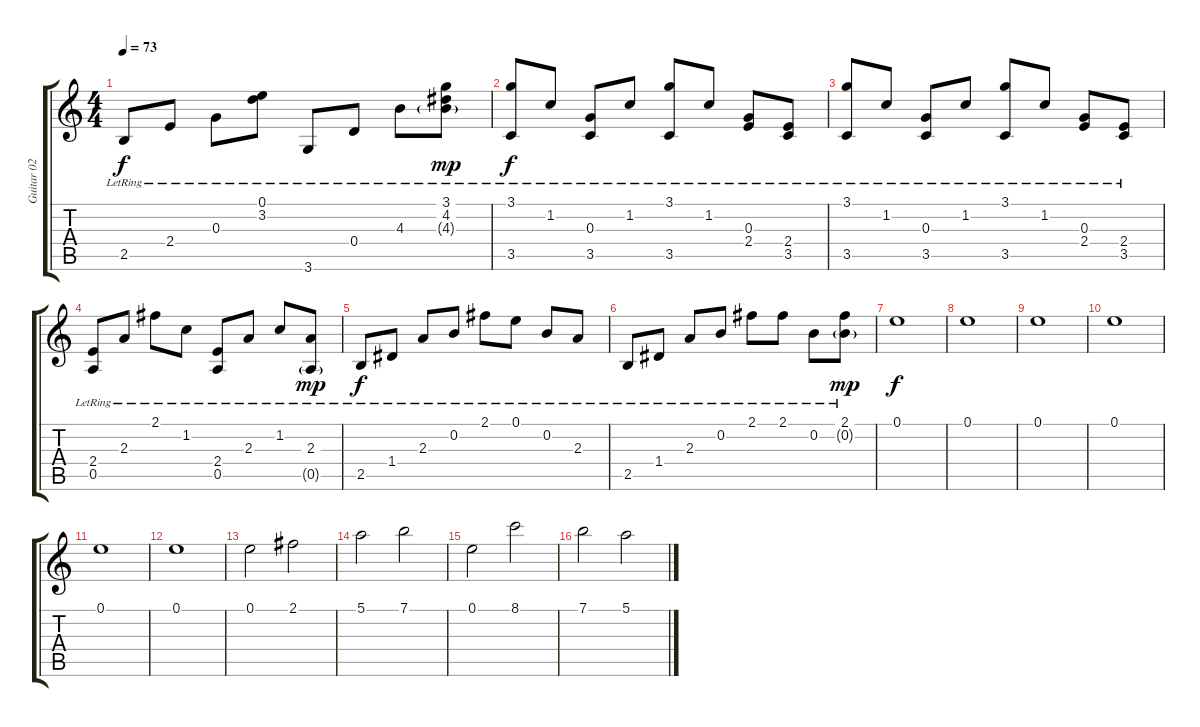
\track ("Guitar 02" "Guitar 02") {instrument electricguitarjazz}
\staff {score tabs}
\tuning (E4 B3 G3 D3 A2 E2) {hide}
\ts (4 4)
\tempo 73
\clef g2
\ks c
2.5{lr}.8{dy f} 2.4{lr}.8 0.3{lr}.8 (0.1{lr} 3.2{lr}).8 3.6{lr}.8 0.4{lr}.8 4.3{lr}.8 (3.1{lr} 4.2{lr} 4.3{g lr}).8{dy mp} |
(3.1{lr} 3.5{lr}).8{dy f} 1.2{lr}.8 (0.3{lr} 3.5{lr}).8 1.2{lr}.8 (3.1{lr} 3.5{lr}).8 1.2{lr}.8 (0.3{lr} 2.4{lr}).8 (2.4{lr} 3.5{lr}).8 |
(3.1{lr} 3.5{lr}).8 1.2{lr}.8 (0.3{lr} 3.5{lr}).8 1.2{lr}.8 (3.1{lr} 3.5{lr}).8 1.2{lr}.8 (0.3{lr} 2.4{lr}).8 (2.4{lr} 3.5{lr}).8 |
(2.4{lr} 0.5{lr}).8 2.3{lr}.8 2.1{lr}.8 1.2{lr}.8 (2.4{lr} 0.5{lr}).8 2.3{lr}.8 1.2{lr}.8 (2.3{lr} 0.5{g lr}).8{dy mp} |
2.5{lr}.8{dy f} 1.4{lr}.8 2.3{lr}.8 0.2{lr}.8 2.1{lr}.8 0.1{lr}.8 0.2{lr}.8 2.3{lr}.8 |
2.5{lr}.8 1.4{lr}.8 2.3{lr}.8 0.2{lr}.8 2.1{lr}.8 2.1{lr}.8 0.2{lr}.8 (2.1{lr} 0.2{g lr}).8{dy mp} |
0.1.1{dy f} |
0.1.1 |
0.1.1 |
0.1.1 |
0.1.1 |
0.1.1 |
0.1.2 2.1.2 |
5.1.2 7.1.2 |
0.1.2 8.1.2 |
7.1.2 5.1.2
